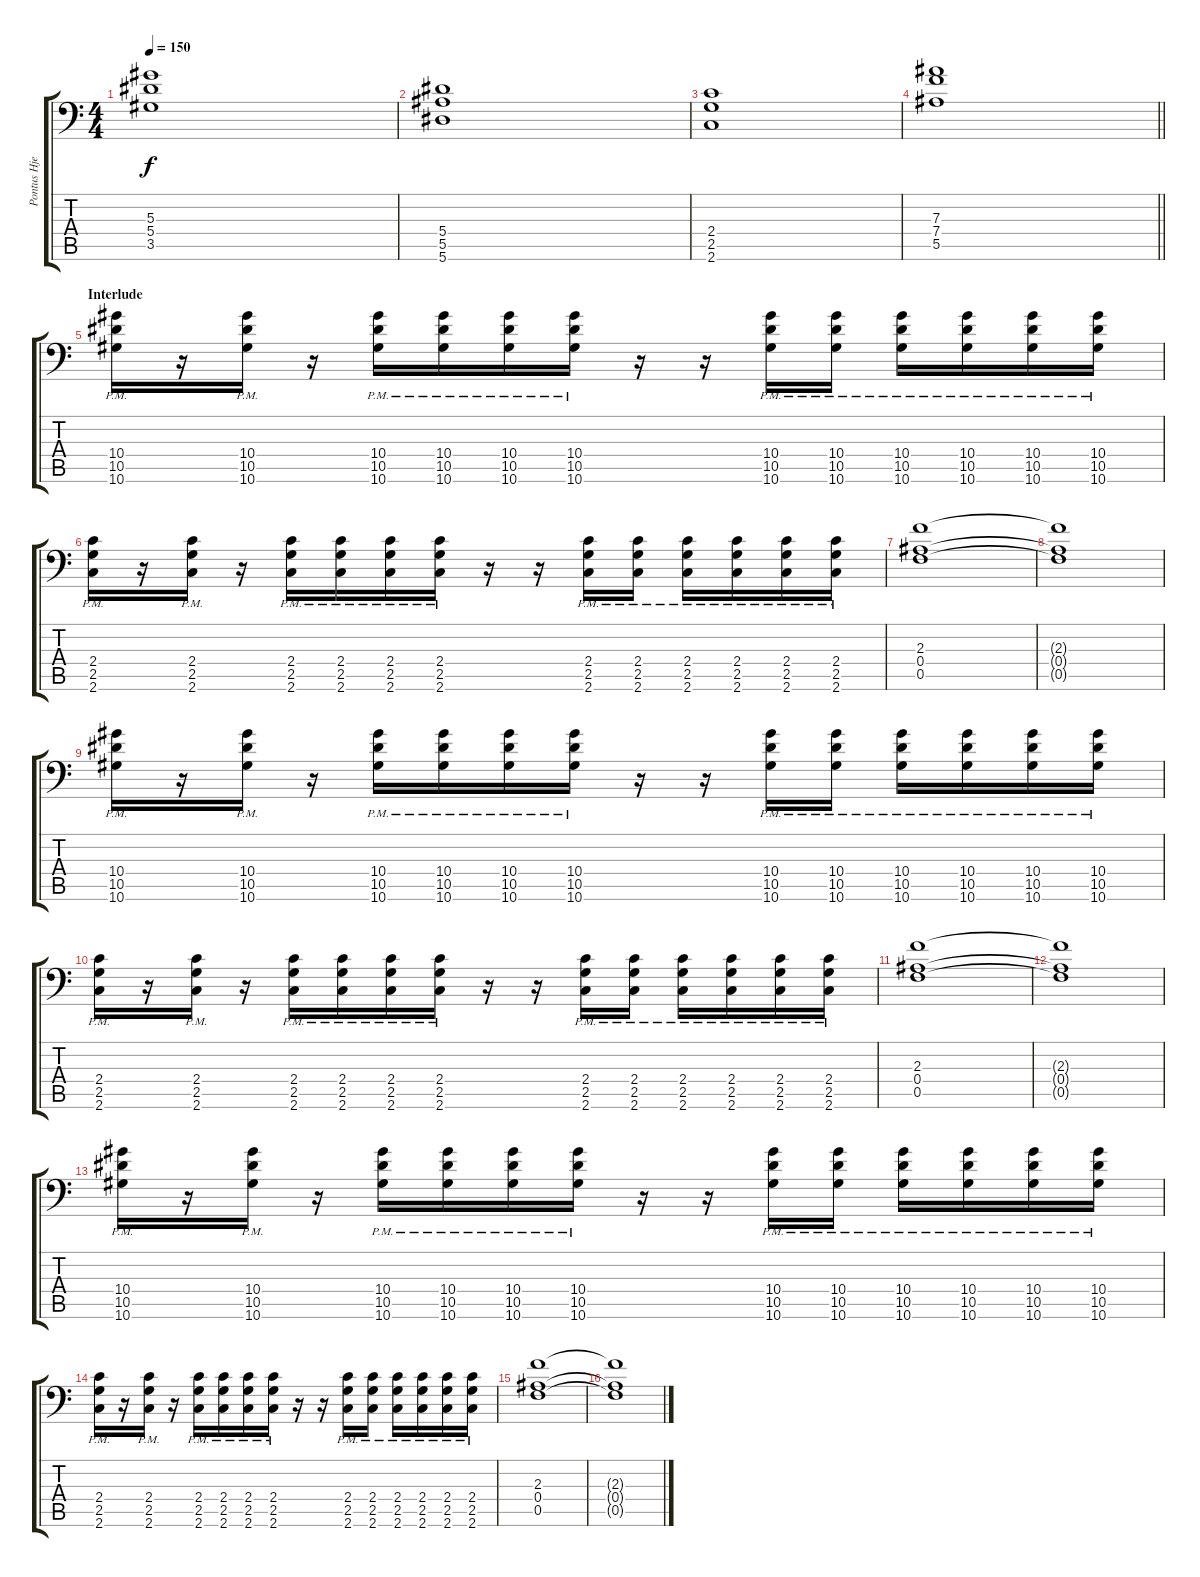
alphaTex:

\track ("Pontus Hjelm" "Pontus Hje") {instrument distortionguitar}
\staff {score tabs}
\tuning (C4 G3 Eb3 Bb2 F2 Bb1) {hide}
\ts (4 4)
\tempo 150
\clef f4
\ks c
(5.3 5.4 3.5).1{dy f} |
(5.4 5.5 5.6).1 |
(2.4 2.5 2.6).1 |
\barLineRight lightlight
(7.3 7.4 5.5).1 |
\section ("" "Interlude")
(10.4{pm} 10.5{pm} 10.6{pm}).16 r.16 (10.4{pm} 10.5{pm} 10.6{pm}).16 r.16 (10.4{pm} 10.5{pm} 10.6{pm}).16 (10.4{pm} 10.5{pm} 10.6{pm}).16 (10.4{pm} 10.5{pm} 10.6{pm}).16 (10.4{pm} 10.5{pm} 10.6{pm}).16 r.16 r.16 (10.4{pm} 10.5{pm} 10.6{pm}).16 (10.4{pm} 10.5{pm} 10.6{pm}).16 (10.4{pm} 10.5{pm} 10.6{pm}).16 (10.4{pm} 10.5{pm} 10.6{pm}).16 (10.4{pm} 10.5{pm} 10.6{pm}).16 (10.4{pm} 10.5{pm} 10.6{pm}).16 |
(2.4{pm} 2.5{pm} 2.6{pm}).16 r.16 (2.4{pm} 2.5{pm} 2.6{pm}).16 r.16 (2.4{pm} 2.5{pm} 2.6{pm}).16 (2.4{pm} 2.5{pm} 2.6{pm}).16 (2.4{pm} 2.5{pm} 2.6{pm}).16 (2.4{pm} 2.5{pm} 2.6{pm}).16 r.16 r.16 (2.4{pm} 2.5{pm} 2.6{pm}).16 (2.4{pm} 2.5{pm} 2.6{pm}).16 (2.4{pm} 2.5{pm} 2.6{pm}).16 (2.4{pm} 2.5{pm} 2.6{pm}).16 (2.4{pm} 2.5{pm} 2.6{pm}).16 (2.4{pm} 2.5{pm} 2.6{pm}).16 |
(2.3 0.4 0.5).1 |
(2.3{t} 0.4{t} 0.5{t}).1 |
(10.4{pm} 10.5{pm} 10.6{pm}).16 r.16 (10.4{pm} 10.5{pm} 10.6{pm}).16 r.16 (10.4{pm} 10.5{pm} 10.6{pm}).16 (10.4{pm} 10.5{pm} 10.6{pm}).16 (10.4{pm} 10.5{pm} 10.6{pm}).16 (10.4{pm} 10.5{pm} 10.6{pm}).16 r.16 r.16 (10.4{pm} 10.5{pm} 10.6{pm}).16 (10.4{pm} 10.5{pm} 10.6{pm}).16 (10.4{pm} 10.5{pm} 10.6{pm}).16 (10.4{pm} 10.5{pm} 10.6{pm}).16 (10.4{pm} 10.5{pm} 10.6{pm}).16 (10.4{pm} 10.5{pm} 10.6{pm}).16 |
(2.4{pm} 2.5{pm} 2.6{pm}).16 r.16 (2.4{pm} 2.5{pm} 2.6{pm}).16 r.16 (2.4{pm} 2.5{pm} 2.6{pm}).16 (2.4{pm} 2.5{pm} 2.6{pm}).16 (2.4{pm} 2.5{pm} 2.6{pm}).16 (2.4{pm} 2.5{pm} 2.6{pm}).16 r.16 r.16 (2.4{pm} 2.5{pm} 2.6{pm}).16 (2.4{pm} 2.5{pm} 2.6{pm}).16 (2.4{pm} 2.5{pm} 2.6{pm}).16 (2.4{pm} 2.5{pm} 2.6{pm}).16 (2.4{pm} 2.5{pm} 2.6{pm}).16 (2.4{pm} 2.5{pm} 2.6{pm}).16 |
(2.3 0.4 0.5).1 |
(2.3{t} 0.4{t} 0.5{t}).1 |
(10.4{pm} 10.5{pm} 10.6{pm}).16 r.16 (10.4{pm} 10.5{pm} 10.6{pm}).16 r.16 (10.4{pm} 10.5{pm} 10.6{pm}).16 (10.4{pm} 10.5{pm} 10.6{pm}).16 (10.4{pm} 10.5{pm} 10.6{pm}).16 (10.4{pm} 10.5{pm} 10.6{pm}).16 r.16 r.16 (10.4{pm} 10.5{pm} 10.6{pm}).16 (10.4{pm} 10.5{pm} 10.6{pm}).16 (10.4{pm} 10.5{pm} 10.6{pm}).16 (10.4{pm} 10.5{pm} 10.6{pm}).16 (10.4{pm} 10.5{pm} 10.6{pm}).16 (10.4{pm} 10.5{pm} 10.6{pm}).16 |
(2.4{pm} 2.5{pm} 2.6{pm}).16 r.16 (2.4{pm} 2.5{pm} 2.6{pm}).16 r.16 (2.4{pm} 2.5{pm} 2.6{pm}).16 (2.4{pm} 2.5{pm} 2.6{pm}).16 (2.4{pm} 2.5{pm} 2.6{pm}).16 (2.4{pm} 2.5{pm} 2.6{pm}).16 r.16 r.16 (2.4{pm} 2.5{pm} 2.6{pm}).16 (2.4{pm} 2.5{pm} 2.6{pm}).16 (2.4{pm} 2.5{pm} 2.6{pm}).16 (2.4{pm} 2.5{pm} 2.6{pm}).16 (2.4{pm} 2.5{pm} 2.6{pm}).16 (2.4{pm} 2.5{pm} 2.6{pm}).16 |
(2.3 0.4 0.5).1 |
(2.3{t} 0.4{t} 0.5{t}).1
